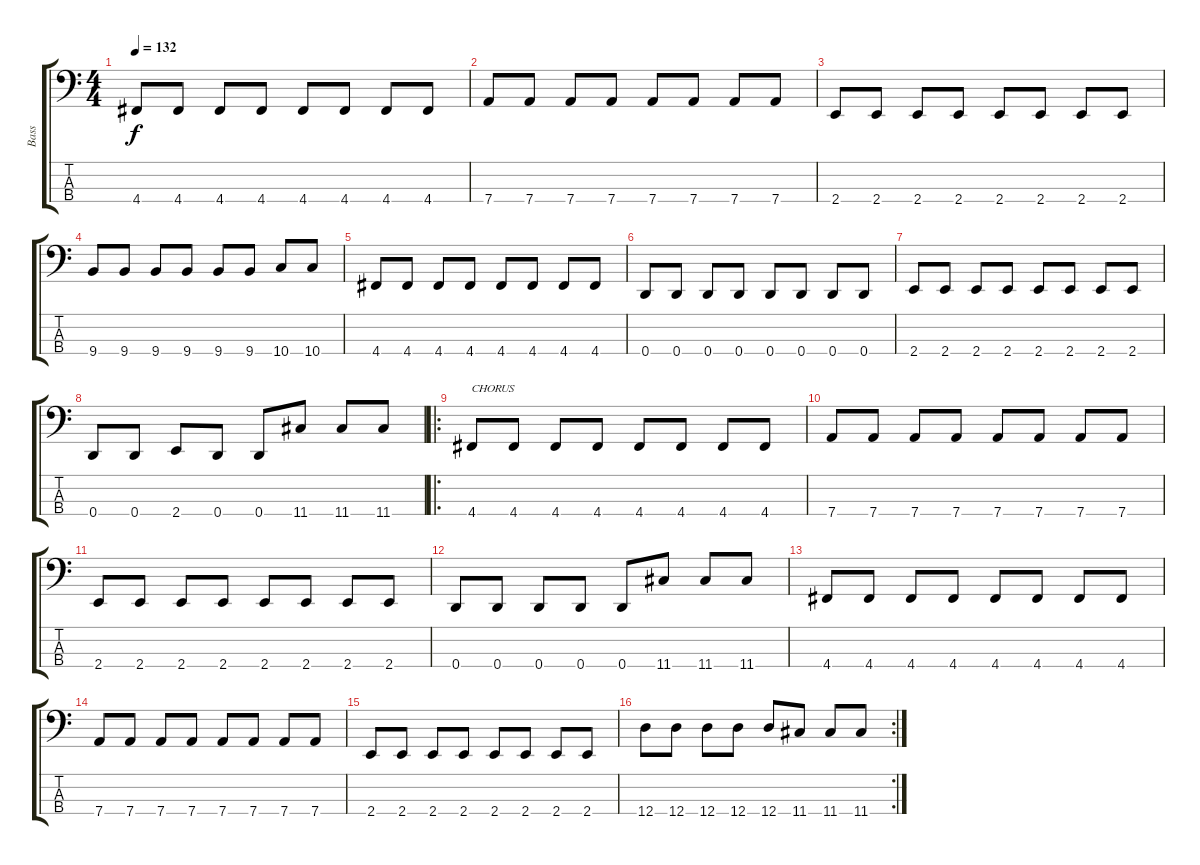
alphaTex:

\track ("Bass" "Bass") {instrument electricbasspick}
\staff {score tabs}
\tuning (G2 D2 A1 D1) {hide}
\ts (4 4)
\tempo 132
\clef f4
\ks c
4.4.8{dy f} 4.4.8 4.4.8 4.4.8 4.4.8 4.4.8 4.4.8 4.4.8 |
7.4.8 7.4.8 7.4.8 7.4.8 7.4.8 7.4.8 7.4.8 7.4.8 |
2.4.8 2.4.8 2.4.8 2.4.8 2.4.8 2.4.8 2.4.8 2.4.8 |
9.4.8 9.4.8 9.4.8 9.4.8 9.4.8 9.4.8 10.4.8 10.4.8 |
4.4.8 4.4.8 4.4.8 4.4.8 4.4.8 4.4.8 4.4.8 4.4.8 |
0.4.8 0.4.8 0.4.8 0.4.8 0.4.8 0.4.8 0.4.8 0.4.8 |
2.4.8 2.4.8 2.4.8 2.4.8 2.4.8 2.4.8 2.4.8 2.4.8 |
0.4.8 0.4.8 2.4.8 0.4.8 0.4.8 11.4.8 11.4.8 11.4.8 |
\ro
4.4.8{txt "CHORUS"} 4.4.8 4.4.8 4.4.8 4.4.8 4.4.8 4.4.8 4.4.8 |
7.4.8 7.4.8 7.4.8 7.4.8 7.4.8 7.4.8 7.4.8 7.4.8 |
2.4.8 2.4.8 2.4.8 2.4.8 2.4.8 2.4.8 2.4.8 2.4.8 |
0.4.8 0.4.8 0.4.8 0.4.8 0.4.8 11.4.8 11.4.8 11.4.8 |
4.4.8 4.4.8 4.4.8 4.4.8 4.4.8 4.4.8 4.4.8 4.4.8 |
7.4.8 7.4.8 7.4.8 7.4.8 7.4.8 7.4.8 7.4.8 7.4.8 |
2.4.8 2.4.8 2.4.8 2.4.8 2.4.8 2.4.8 2.4.8 2.4.8 |
\rc 2
12.4.8 12.4.8 12.4.8 12.4.8 12.4.8 11.4.8 11.4.8 11.4.8
